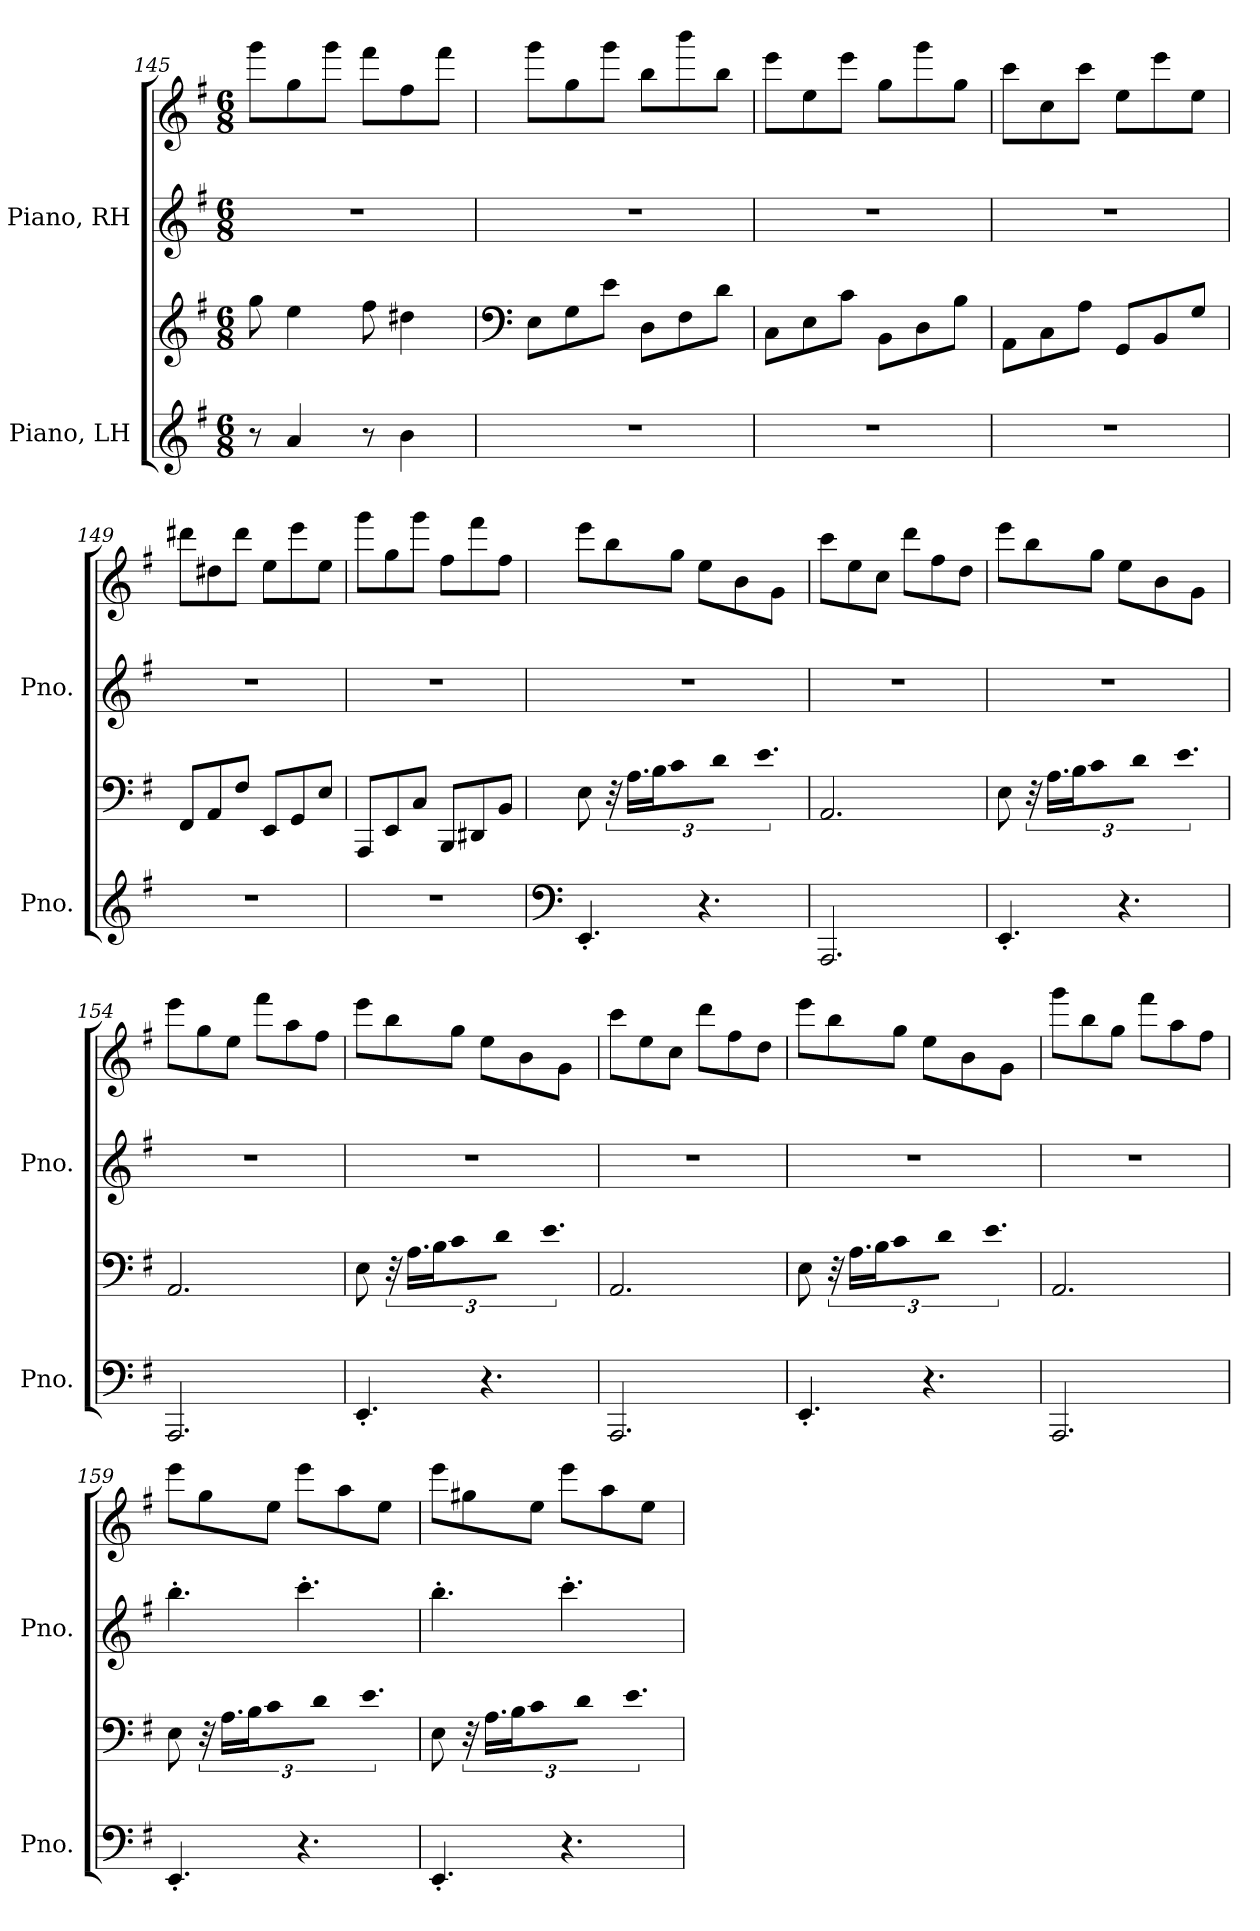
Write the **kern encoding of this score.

**kern	**kern	**kern	**kern
*part2	*part2	*part1	*part1
*staff4	*staff3	*staff2	*staff1
*I"Piano, LH	*	*I"Piano, RH	*
*I'Pno.	*	*I'Pno.	*
!!LO:PB:g=z
*clefG2	*clefG2	*clefG2	*clefG2
*k[f#]	*k[f#]	*k[f#]	*k[f#]
*M6/8	*M6/8	*M6/8	*M6/8
=145	=145	=145	=145
8r	8gg\	2.r	8ggg\L
4a/	4ee\	.	8gg\
.	.	.	8ggg\J
8r	8ff#\	.	8fff#\L
4b\	4dd#X\	.	8ff#\
.	.	.	8fff#\J
=146	=146	=146	=146
*	*clefF4	*	*
2.r	8E\L	2.r	8ggg\L
.	8G\	.	8gg\
.	8e\J	.	8ggg\J
.	8D\L	.	8bb\L
.	8F#\	.	8bbb\
.	8d\J	.	8bb\J
=147	=147	=147	=147
2.r	8C\L	2.r	8eee\L
.	8E\	.	8ee\
.	8c\J	.	8eee\J
.	8BB\L	.	8gg\L
.	8D\	.	8ggg\
.	8B\J	.	8gg\J
=148	=148	=148	=148
2.r	8AA\L	2.r	8ccc\L
.	8C\	.	8cc\
.	8A\J	.	8ccc\J
.	8GG/L	.	8ee\L
.	8BB/	.	8eee\
.	8G/J	.	8ee\J
=149	=149	=149	=149
2.r	8FF#/L	2.r	8ddd#X\L
.	8AA/	.	8dd#X\
.	8F#/J	.	8ddd#\J
.	8EE/L	.	8ee\L
.	8GG/	.	8eee\
.	8E/J	.	8ee\J
!!LO:LB:g=z
=150	=150	=150	=150
2.r	8AAA/L	2.r	8ggg\L
.	8EE/	.	8gg\
.	8C/J	.	8ggg\J
.	8BBB/L	.	8ff#\L
.	8DD#X/	.	8fff#\
.	8BB/J	.	8ff#\J
=151	=151	=151	=151
*clefF4	*	*	*
4.EE'/	8E\	2.r	8eee\L
.	48r	.	8bb\
.	24.A\LL	.	.
.	24B\	.	.
.	16c\	.	8gg\J
.	16d\JJ	.	.
4.r	4.e\	.	8ee\L
.	.	.	8b\
.	.	.	8g\J
=152	=152	=152	=152
2.AAA/	2.AA/	2.r	8ccc\L
.	.	.	8ee\
.	.	.	8cc\J
.	.	.	8ddd\L
.	.	.	8ff#\
.	.	.	8dd\J
=153	=153	=153	=153
4.EE'/	8E\	2.r	8eee\L
.	48r	.	8bb\
.	24.A\LL	.	.
.	24B\	.	.
.	16c\	.	8gg\J
.	16d\JJ	.	.
4.r	4.e\	.	8ee\L
.	.	.	8b\
.	.	.	8g\J
!!LO:LB:g=z
=154	=154	=154	=154
2.AAA/	2.AA/	2.r	8eee\L
.	.	.	8gg\
.	.	.	8ee\J
.	.	.	8fff#\L
.	.	.	8aa\
.	.	.	8ff#\J
=155	=155	=155	=155
4.EE'/	8E\	2.r	8eee\L
.	48r	.	8bb\
.	24.A\LL	.	.
.	24B\	.	.
.	16c\	.	8gg\J
.	16d\JJ	.	.
4.r	4.e\	.	8ee\L
.	.	.	8b\
.	.	.	8g\J
=156	=156	=156	=156
2.AAA/	2.AA/	2.r	8ccc\L
.	.	.	8ee\
.	.	.	8cc\J
.	.	.	8ddd\L
.	.	.	8ff#\
.	.	.	8dd\J
=157	=157	=157	=157
4.EE'/	8E\	2.r	8eee\L
.	48r	.	8bb\
.	24.A\LL	.	.
.	24B\	.	.
.	16c\	.	8gg\J
.	16d\JJ	.	.
4.r	4.e\	.	8ee\L
.	.	.	8b\
.	.	.	8g\J
!!LO:PB:g=z
=158	=158	=158	=158
2.AAA/	2.AA/	2.r	8ggg\L
.	.	.	8bb\
.	.	.	8gg\J
.	.	.	8fff#\L
.	.	.	8aa\
.	.	.	8ff#\J
=159	=159	=159	=159
4.EE'/	8E\	4.bb'\	8eee\L
.	48r	.	8gg\
.	24.A\LL	.	.
.	24B\	.	.
.	16c\	.	8ee\J
.	16d\JJ	.	.
4.r	4.e\	4.ccc'\	8eee\L
.	.	.	8aa\
.	.	.	8ee\J
=160	=160	=160	=160
4.EE'/	8E\	4.bb'\	8eee\L
.	48r	.	8gg#X\
.	24.A\LL	.	.
.	24B\	.	.
.	16c\	.	8ee\J
.	16d\JJ	.	.
4.r	4.e\	4.ccc'\	8eee\L
.	.	.	8aa\
.	.	.	8ee\J
=	=	=	=
*-	*-	*-	*-
